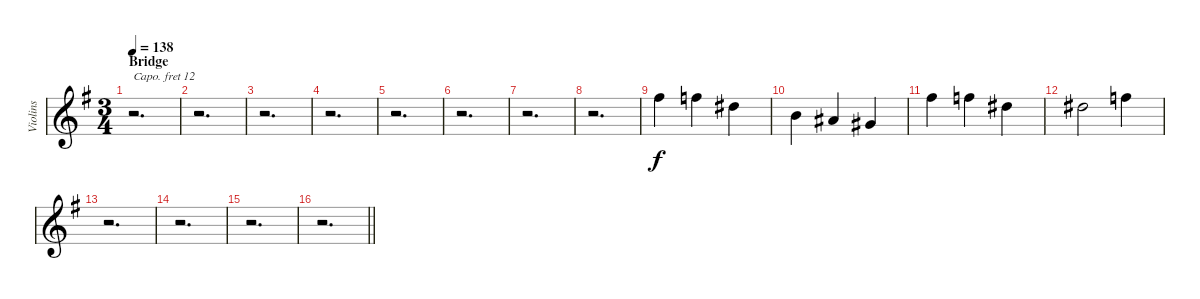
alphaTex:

\track ("Violins" "Violins") {instrument stringensemble1}
\staff {score}
\capo 12
\tuning (E4 A3 D3 G2) {hide}
\ts (3 4)
\section ("" "Bridge")
\tempo 138
\clef g2
\ks eminor
r.2{d dy f} |
r.2{d} |
r.2{d} |
r.2{d} |
r.2{d} |
r.2{d} |
r.2{d} |
r.2{d} |
9.2.4 8.2.4 6.2.4 |
9.3.4 8.3.4 6.3.4 |
9.2.4 8.2.4 6.2.4 |
6.2.2 8.2.4 |
r.2{d} |
r.2{d} |
r.2{d} |
\barLineRight lightlight
r.2{d}
